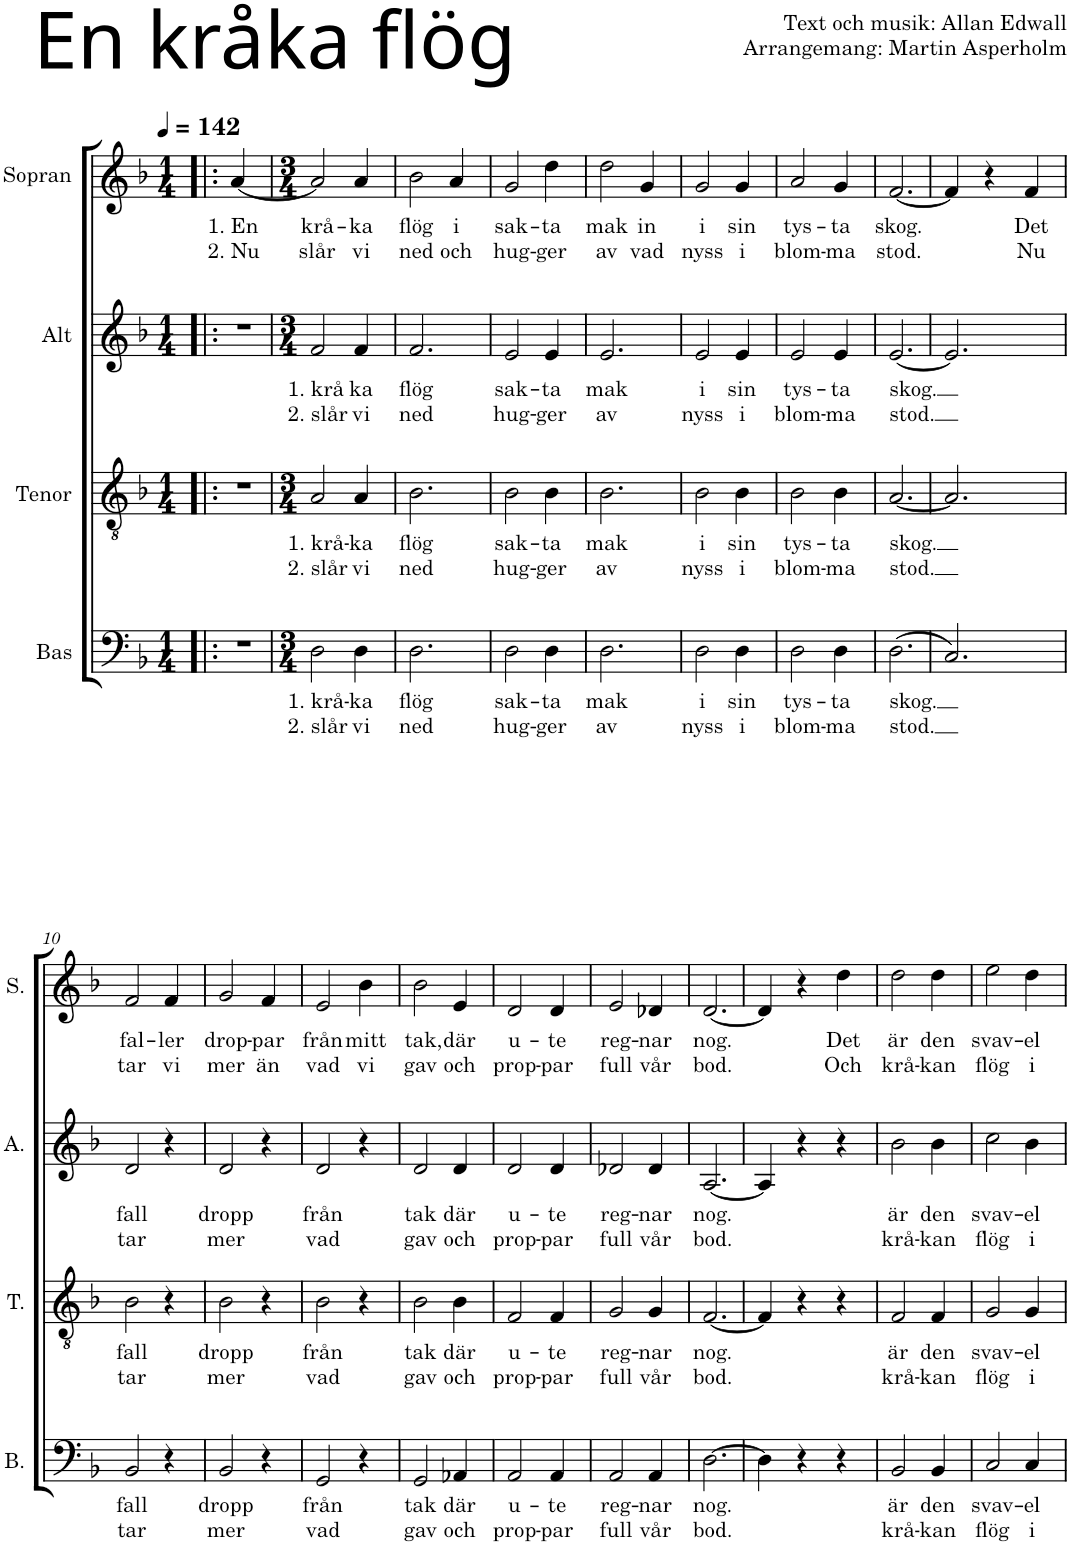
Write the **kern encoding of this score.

**kern	**text	**text	**kern	**text	**text	**kern	**text	**text	**kern	**text	**text
*part4	*part4	*part4	*part3	*part3	*part3	*part2	*part2	*part2	*part1	*part1	*part1
*staff4	*staff4	*staff4	*staff3	*staff3	*staff3	*staff2	*staff2	*staff2	*staff1	*staff1	*staff1
*I"Bas	*	*	*I"Tenor	*	*	*I"Alt	*	*	*I"Sopran	*	*
*I'B.	*	*	*I'T.	*	*	*I'A.	*	*	*I'S.	*	*
*clefF4	*	*	*clefGv2	*	*	*clefG2	*	*	*clefG2	*	*
*k[b-]	*	*	*k[b-]	*	*	*k[b-]	*	*	*k[b-]	*	*
*M1/4	*	*	*M1/4	*	*	*M1/4	*	*	*M1/4	*	*
*MM142	*	*	*MM142	*	*	*MM142	*	*	*MM142	*	*
=1!|:	=1!|:	=1!|:	=1!|:	=1!|:	=1!|:	=1!|:	=1!|:	=1!|:	=1!|:	=1!|:	=1!|:
!	!	!	!	!	!	!	!	!	!	!LO:LY:b	!LO:LY:b
4r	.	.	4r	.	.	4r	.	.	[4a/	1. En	2. Nu
=2	=2	=2	=2	=2	=2	=2	=2	=2	=2	=2	=2
*M3/4	*	*	*M3/4	*	*	*M3/4	*	*	*M3/4	*	*
!	!LO:LY:b	!LO:LY:b	!	!LO:LY:b	!LO:LY:b	!	!LO:LY:b	!LO:LY:b	!	!LO:LY:b	!LO:LY:b
2D\	1. krå-	2. slår	2A/	1. krå-	2. slår	2f/	1. krå	2. slår	2a/]	krå-	slår
!	!LO:LY:b	!LO:LY:b	!	!LO:LY:b	!LO:LY:b	!	!LO:LY:b	!LO:LY:b	!	!LO:LY:b	!LO:LY:b
4D\	-ka	vi	4A/	-ka	vi	4f/	ka	vi	4a/	-ka	vi
=3	=3	=3	=3	=3	=3	=3	=3	=3	=3	=3	=3
!	!LO:LY:b	!LO:LY:b	!	!LO:LY:b	!LO:LY:b	!	!LO:LY:b	!LO:LY:b	!	!LO:LY:b	!LO:LY:b
2.D\	flög	ned	2.B-\	flög	ned	2.f/	flög	ned	2b-\	flög	ned
!	!	!	!	!	!	!	!	!	!	!LO:LY:b	!LO:LY:b
.	.	.	.	.	.	.	.	.	4a/	i	och
=4	=4	=4	=4	=4	=4	=4	=4	=4	=4	=4	=4
!	!LO:LY:b	!LO:LY:b	!	!LO:LY:b	!LO:LY:b	!	!LO:LY:b	!LO:LY:b	!	!LO:LY:b	!LO:LY:b
2D\	sak-	hug-	2B-\	sak-	hug-	2e/	sak-	hug-	2g/	sak-	hug-
!	!LO:LY:b	!LO:LY:b	!	!LO:LY:b	!LO:LY:b	!	!LO:LY:b	!LO:LY:b	!	!LO:LY:b	!LO:LY:b
4D\	-ta	-ger	4B-\	-ta	-ger	4e/	-ta	-ger	4dd\	-ta	-ger
=5	=5	=5	=5	=5	=5	=5	=5	=5	=5	=5	=5
!	!LO:LY:b	!LO:LY:b	!	!LO:LY:b	!LO:LY:b	!	!LO:LY:b	!LO:LY:b	!	!LO:LY:b	!LO:LY:b
2.D\	mak	av	2.B-\	mak	av	2.e/	mak	av	2dd\	mak	av
!	!	!	!	!	!	!	!	!	!	!LO:LY:b	!LO:LY:b
.	.	.	.	.	.	.	.	.	4g/	in	vad
=6	=6	=6	=6	=6	=6	=6	=6	=6	=6	=6	=6
!	!LO:LY:b	!LO:LY:b	!	!LO:LY:b	!LO:LY:b	!	!LO:LY:b	!LO:LY:b	!	!LO:LY:b	!LO:LY:b
2D\	i	nyss	2B-\	i	nyss	2e/	i	nyss	2g/	i	nyss
!	!LO:LY:b	!LO:LY:b	!	!LO:LY:b	!LO:LY:b	!	!LO:LY:b	!LO:LY:b	!	!LO:LY:b	!LO:LY:b
4D\	sin	i	4B-\	sin	i	4e/	sin	i	4g/	sin	i
=7	=7	=7	=7	=7	=7	=7	=7	=7	=7	=7	=7
!	!LO:LY:b	!LO:LY:b	!	!LO:LY:b	!LO:LY:b	!	!LO:LY:b	!LO:LY:b	!	!LO:LY:b	!LO:LY:b
2D\	tys-	blom-	2B-\	tys-	blom-	2e/	tys-	blom-	2a/	tys-	blom-
!	!LO:LY:b	!LO:LY:b	!	!LO:LY:b	!LO:LY:b	!	!LO:LY:b	!LO:LY:b	!	!LO:LY:b	!LO:LY:b
4D\	-ta	-ma	4B-\	-ta	-ma	4e/	-ta	-ma	4g/	-ta	-ma
=8	=8	=8	=8	=8	=8	=8	=8	=8	=8	=8	=8
!	!LO:LY:b	!LO:LY:b	!	!LO:LY:b	!LO:LY:b	!	!LO:LY:b	!LO:LY:b	!	!LO:LY:b	!LO:LY:b
(2.D\	skog.	stod.	[2.A/	skog.	stod.	[2.e/	skog.	stod.	[2.f/	skog.	stod.
=9	=9	=9	=9	=9	=9	=9	=9	=9	=9	=9	=9
2.C/)	.	.	2.A/]	.	.	2.e/]	.	.	4f/]	.	.
.	.	.	.	.	.	.	.	.	4r	.	.
!	!	!	!	!	!	!	!	!	!	!LO:LY:b	!LO:LY:b
.	.	.	.	.	.	.	.	.	4f/	Det	Nu
!!LO:LB:g=z
=10	=10	=10	=10	=10	=10	=10	=10	=10	=10	=10	=10
!	!LO:LY:b	!LO:LY:b	!	!LO:LY:b	!LO:LY:b	!	!LO:LY:b	!LO:LY:b	!	!LO:LY:b	!LO:LY:b
2BB-/	fall	tar	2B-\	fall	tar	2d/	fall	tar	2f/	fal-	tar
!	!	!	!	!	!	!	!	!	!	!LO:LY:b	!LO:LY:b
4r	.	.	4r	.	.	4r	.	.	4f/	-ler	vi
=11	=11	=11	=11	=11	=11	=11	=11	=11	=11	=11	=11
!	!LO:LY:b	!LO:LY:b	!	!LO:LY:b	!LO:LY:b	!	!LO:LY:b	!LO:LY:b	!	!LO:LY:b	!LO:LY:b
2BB-/	dropp	mer	2B-\	dropp	mer	2d/	dropp	mer	2g/	drop-	mer
!	!	!	!	!	!	!	!	!	!	!LO:LY:b	!LO:LY:b
4r	.	.	4r	.	.	4r	.	.	4f/	-par	än
=12	=12	=12	=12	=12	=12	=12	=12	=12	=12	=12	=12
!	!LO:LY:b	!LO:LY:b	!	!LO:LY:b	!LO:LY:b	!	!LO:LY:b	!LO:LY:b	!	!LO:LY:b	!LO:LY:b
2GG/	från	vad	2B-\	från	vad	2d/	från	vad	2e/	från	vad
!	!	!	!	!	!	!	!	!	!	!LO:LY:b	!LO:LY:b
4r	.	.	4r	.	.	4r	.	.	4b-\	mitt	vi
=13	=13	=13	=13	=13	=13	=13	=13	=13	=13	=13	=13
!	!LO:LY:b	!LO:LY:b	!	!LO:LY:b	!LO:LY:b	!	!LO:LY:b	!LO:LY:b	!	!LO:LY:b	!LO:LY:b
2GG/	tak	gav	2B-\	tak	gav	2d/	tak	gav	2b-\	tak,	gav
!	!LO:LY:b	!LO:LY:b	!	!LO:LY:b	!LO:LY:b	!	!LO:LY:b	!LO:LY:b	!	!LO:LY:b	!LO:LY:b
4AA-X/	där	och	4B-\	där	och	4d/	där	och	4e/	där	och
=14	=14	=14	=14	=14	=14	=14	=14	=14	=14	=14	=14
!	!LO:LY:b	!LO:LY:b	!	!LO:LY:b	!LO:LY:b	!	!LO:LY:b	!LO:LY:b	!	!LO:LY:b	!LO:LY:b
2AA/	u-	prop-	2F/	u-	prop-	2d/	u-	prop-	2d/	u-	prop-
!	!LO:LY:b	!LO:LY:b	!	!LO:LY:b	!LO:LY:b	!	!LO:LY:b	!LO:LY:b	!	!LO:LY:b	!LO:LY:b
4AA/	-te	-par	4F/	-te	-par	4d/	-te	-par	4d/	-te	-par
=15	=15	=15	=15	=15	=15	=15	=15	=15	=15	=15	=15
!	!LO:LY:b	!LO:LY:b	!	!LO:LY:b	!LO:LY:b	!	!LO:LY:b	!LO:LY:b	!	!LO:LY:b	!LO:LY:b
2AA/	reg-	full	2G/	reg-	full	2d-X/	reg-	full	2e/	reg-	full
!	!LO:LY:b	!LO:LY:b	!	!LO:LY:b	!LO:LY:b	!	!LO:LY:b	!LO:LY:b	!	!LO:LY:b	!LO:LY:b
4AA/	-nar	vår	4G/	-nar	vår	4d-/	-nar	vår	4d-X/	-nar	vår
=16	=16	=16	=16	=16	=16	=16	=16	=16	=16	=16	=16
!	!LO:LY:b	!LO:LY:b	!	!LO:LY:b	!LO:LY:b	!	!LO:LY:b	!LO:LY:b	!	!LO:LY:b	!LO:LY:b
[2.D\	nog.	bod.	[2.F/	nog.	bod.	[2.A/	nog.	bod.	[2.d/	nog.	bod.
=17	=17	=17	=17	=17	=17	=17	=17	=17	=17	=17	=17
4D\]	.	.	4F/]	.	.	4A/]	.	.	4d/]	.	.
4r	.	.	4r	.	.	4r	.	.	4r	.	.
!	!	!	!	!	!	!	!	!	!	!LO:LY:b	!LO:LY:b
4r	.	.	4r	.	.	4r	.	.	4dd\	Det	Och
=18	=18	=18	=18	=18	=18	=18	=18	=18	=18	=18	=18
!	!LO:LY:b	!LO:LY:b	!	!LO:LY:b	!LO:LY:b	!	!LO:LY:b	!LO:LY:b	!	!LO:LY:b	!LO:LY:b
2BB-/	är	krå-	2F/	är	krå-	2b-\	är	krå-	2dd\	är	krå-
!	!LO:LY:b	!LO:LY:b	!	!LO:LY:b	!LO:LY:b	!	!LO:LY:b	!LO:LY:b	!	!LO:LY:b	!LO:LY:b
4BB-/	den	-kan	4F/	den	-kan	4b-\	den	-kan	4dd\	den	-kan
=19	=19	=19	=19	=19	=19	=19	=19	=19	=19	=19	=19
!	!LO:LY:b	!LO:LY:b	!	!LO:LY:b	!LO:LY:b	!	!LO:LY:b	!LO:LY:b	!	!LO:LY:b	!LO:LY:b
2C/	svav-	flög	2G/	svav-	flög	2cc\	svav-	flög	2ee\	svav-	flög
!	!LO:LY:b	!LO:LY:b	!	!LO:LY:b	!LO:LY:b	!	!LO:LY:b	!LO:LY:b	!	!LO:LY:b	!LO:LY:b
4C/	-el	i	4G/	-el	i	4b-\	-el	i	4dd\	-el	i
=	=	=	=	=	=	=	=	=	=	=	=
*-	*-	*-	*-	*-	*-	*-	*-	*-	*-	*-	*-
